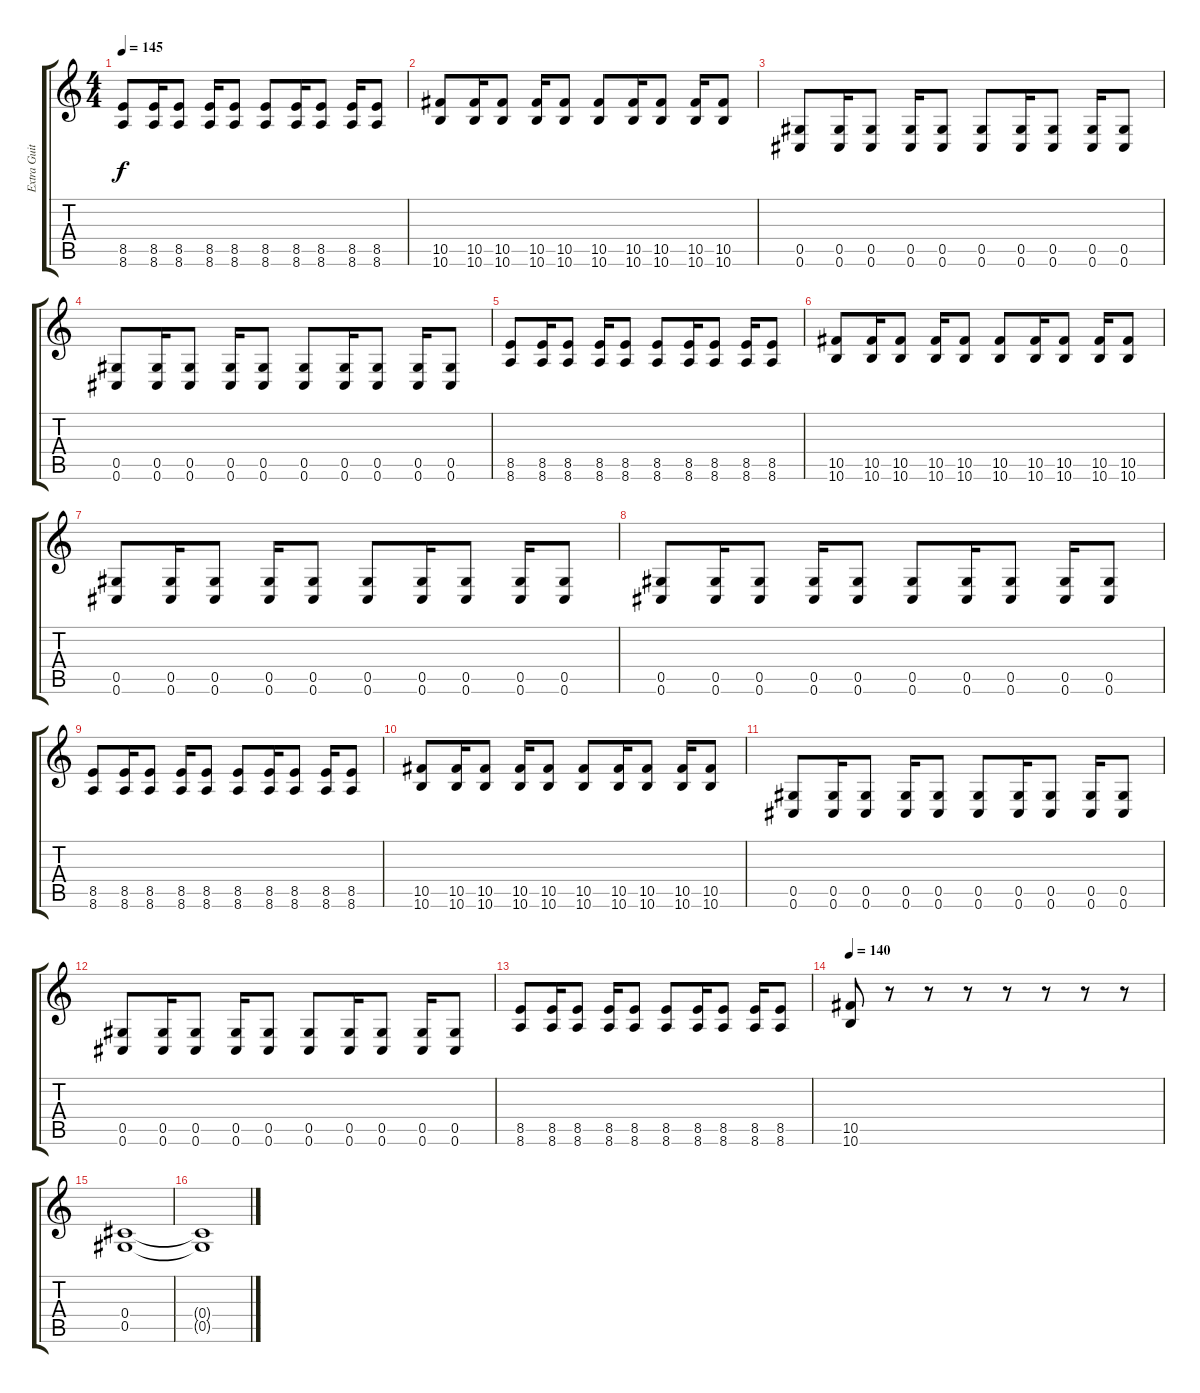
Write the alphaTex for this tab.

\track ("Extra Guitar" "Extra Guit") {instrument overdrivenguitar}
\staff {score tabs}
\tuning (Eb4 Bb3 Gb3 Db3 Ab2 Db2) {hide}
\ts (4 4)
\tempo 145
\clef g2
\ks c
(8.5 8.6).8{dy f} (8.5 8.6).16 (8.5 8.6).8 (8.5 8.6).16 (8.5 8.6).8 (8.5 8.6).8 (8.5 8.6).16 (8.5 8.6).8 (8.5 8.6).16 (8.5 8.6).8 |
(10.5 10.6).8 (10.5 10.6).16 (10.5 10.6).8 (10.5 10.6).16 (10.5 10.6).8 (10.5 10.6).8 (10.5 10.6).16 (10.5 10.6).8 (10.5 10.6).16 (10.5 10.6).8 |
(0.5 0.6).8 (0.5 0.6).16 (0.5 0.6).8 (0.5 0.6).16 (0.5 0.6).8 (0.5 0.6).8 (0.5 0.6).16 (0.5 0.6).8 (0.5 0.6).16 (0.5 0.6).8 |
(0.5 0.6).8 (0.5 0.6).16 (0.5 0.6).8 (0.5 0.6).16 (0.5 0.6).8 (0.5 0.6).8 (0.5 0.6).16 (0.5 0.6).8 (0.5 0.6).16 (0.5 0.6).8 |
(8.5 8.6).8 (8.5 8.6).16 (8.5 8.6).8 (8.5 8.6).16 (8.5 8.6).8 (8.5 8.6).8 (8.5 8.6).16 (8.5 8.6).8 (8.5 8.6).16 (8.5 8.6).8 |
(10.5 10.6).8 (10.5 10.6).16 (10.5 10.6).8 (10.5 10.6).16 (10.5 10.6).8 (10.5 10.6).8 (10.5 10.6).16 (10.5 10.6).8 (10.5 10.6).16 (10.5 10.6).8 |
(0.5 0.6).8 (0.5 0.6).16 (0.5 0.6).8 (0.5 0.6).16 (0.5 0.6).8 (0.5 0.6).8 (0.5 0.6).16 (0.5 0.6).8 (0.5 0.6).16 (0.5 0.6).8 |
(0.5 0.6).8 (0.5 0.6).16 (0.5 0.6).8 (0.5 0.6).16 (0.5 0.6).8 (0.5 0.6).8 (0.5 0.6).16 (0.5 0.6).8 (0.5 0.6).16 (0.5 0.6).8 |
(8.5 8.6).8 (8.5 8.6).16 (8.5 8.6).8 (8.5 8.6).16 (8.5 8.6).8 (8.5 8.6).8 (8.5 8.6).16 (8.5 8.6).8 (8.5 8.6).16 (8.5 8.6).8 |
(10.5 10.6).8 (10.5 10.6).16 (10.5 10.6).8 (10.5 10.6).16 (10.5 10.6).8 (10.5 10.6).8 (10.5 10.6).16 (10.5 10.6).8 (10.5 10.6).16 (10.5 10.6).8 |
(0.5 0.6).8 (0.5 0.6).16 (0.5 0.6).8 (0.5 0.6).16 (0.5 0.6).8 (0.5 0.6).8 (0.5 0.6).16 (0.5 0.6).8 (0.5 0.6).16 (0.5 0.6).8 |
(0.5 0.6).8 (0.5 0.6).16 (0.5 0.6).8 (0.5 0.6).16 (0.5 0.6).8 (0.5 0.6).8 (0.5 0.6).16 (0.5 0.6).8 (0.5 0.6).16 (0.5 0.6).8 |
(8.5 8.6).8 (8.5 8.6).16 (8.5 8.6).8 (8.5 8.6).16 (8.5 8.6).8 (8.5 8.6).8 (8.5 8.6).16 (8.5 8.6).8 (8.5 8.6).16 (8.5 8.6).8 |
\tempo 140
(10.5 10.6).8 r.8 r.8 r.8 r.8 r.8 r.8 r.8 |
(0.4 0.5).1 |
(0.4{t} 0.5{t}).1
